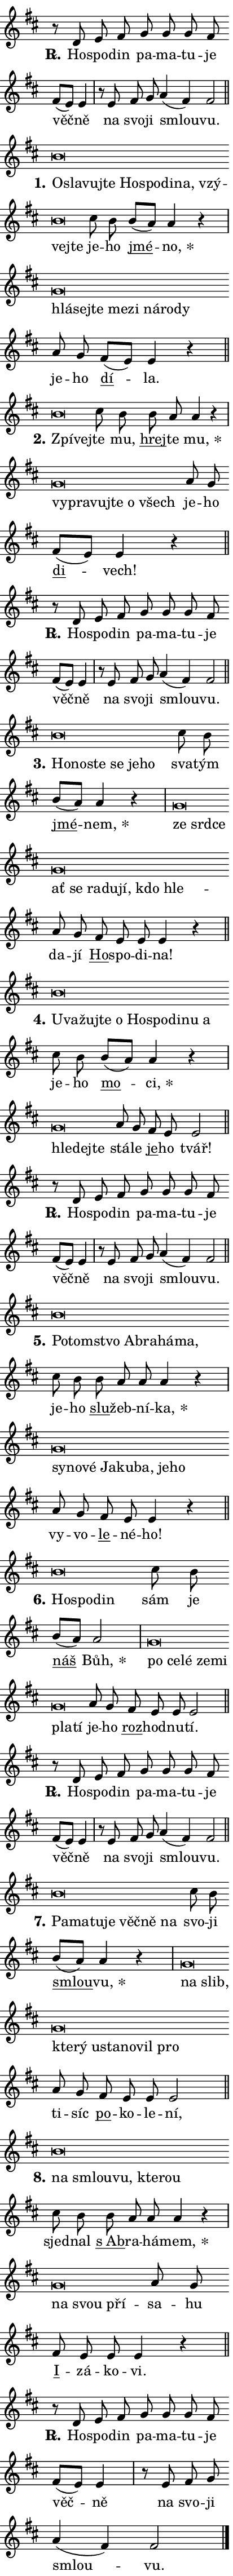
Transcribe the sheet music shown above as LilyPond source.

\version "2.24.0"
\header { tagline = "" }
\paper {
  indent = 0\cm
  top-margin = 0\cm
  right-margin = 0.13\cm % to fit lyric hyphens
  bottom-margin = 0\cm
  left-margin = 0\cm
  paper-width = 7\cm
  page-breaking = #ly:one-page-breaking
  system-system-spacing.basic-distance = #11
  score-system-spacing.basic-distance = #11
  ragged-last = ##f
}


%% Author: Thomas Morley
%% https://lists.gnu.org/archive/html/lilypond-user/2020-05/msg00002.html
#(define (line-position grob)
"Returns position of @var[grob} in current system:
   @code{'start}, if at first time-step
   @code{'end}, if at last time-step
   @code{'middle} otherwise
"
  (let* ((col (ly:item-get-column grob))
         (ln (ly:grob-object col 'left-neighbor))
         (rn (ly:grob-object col 'right-neighbor))
         (col-to-check-left (if (ly:grob? ln) ln col))
         (col-to-check-right (if (ly:grob? rn) rn col))
         (break-dir-left
           (and
             (ly:grob-property col-to-check-left 'non-musical #f)
             (ly:item-break-dir col-to-check-left)))
         (break-dir-right
           (and
             (ly:grob-property col-to-check-right 'non-musical #f)
             (ly:item-break-dir col-to-check-right))))
        (cond ((eqv? 1 break-dir-left) 'start)
              ((eqv? -1 break-dir-right) 'end)
              (else 'middle))))

#(define (tranparent-at-line-position vctor)
  (lambda (grob)
  "Relying on @code{line-position} select the relevant enry from @var{vctor}.
Used to determine transparency,"
    (case (line-position grob)
      ((end) (not (vector-ref vctor 0)))
      ((middle) (not (vector-ref vctor 1)))
      ((start) (not (vector-ref vctor 2))))))

noteHeadBreakVisibility =
#(define-music-function (break-visibility)(vector?)
"Makes @code{NoteHead}s transparent relying on @var{break-visibility}"
#{
  \override NoteHead.transparent =
    #(tranparent-at-line-position break-visibility)
#})

#(define delete-ledgers-for-transparent-note-heads
  (lambda (grob)
    "Reads whether a @code{NoteHead} is transparent.
If so this @code{NoteHead} is removed from @code{'note-heads} from
@var{grob}, which is supposed to be @code{LedgerLineSpanner}.
As a result ledgers are not printed for this @code{NoteHead}"
    (let* ((nhds-array (ly:grob-object grob 'note-heads))
           (nhds-list
             (if (ly:grob-array? nhds-array)
                 (ly:grob-array->list nhds-array)
                 '()))
           ;; Relies on the transparent-property being done before
           ;; Staff.LedgerLineSpanner.after-line-breaking is executed.
           ;; This is fragile ...
           (to-keep
             (remove
               (lambda (nhd)
                 (ly:grob-property nhd 'transparent #f))
               nhds-list)))
      ;; TODO find a better method to iterate over grob-arrays, similiar
      ;; to filter/remove etc for lists
      ;; For now rebuilt from scratch
      (set! (ly:grob-object grob 'note-heads)  '())
      (for-each
        (lambda (nhd)
          (ly:pointer-group-interface::add-grob grob 'note-heads nhd))
        to-keep))))

squashNotes = {
  \override NoteHead.X-extent = #'(-0.2 . 0.2)
  \override NoteHead.Y-extent = #'(-0.75 . 0)
  \override NoteHead.stencil =
    #(lambda (grob)
       (let ((pos (ly:grob-property grob 'staff-position)))
         (begin
           (if (< pos -7) (display "ERROR: Lower brevis then expected\n") (display ""))
           (if (<= pos -6) ly:text-interface::print ly:note-head::print))))
}
unSquashNotes = {
  \revert NoteHead.X-extent
  \revert NoteHead.Y-extent
  \revert NoteHead.stencil
}

hideNotes = \noteHeadBreakVisibility #begin-of-line-visible
unHideNotes = \noteHeadBreakVisibility #all-visible

% work-around for resetting accidentals
% https://lilypond.org/doc/v2.23/Documentation/notation/displaying-rhythms#unmetered-music
cadenzaMeasure = {
  \cadenzaOff
  \partial 1024 s1024
  \cadenzaOn
}

#(define-markup-command (accent layout props text) (markup?)
  "Underline accented syllable"
  (interpret-markup layout props
    #{\markup \override #'(offset . 4.3) \underline { #text }#}))

responsum = \markup \concat {
  "R" \hspace #-1.05 \path #0.1 #'((moveto 0 0.07) (lineto 0.9 0.8)) \hspace #0.05 "."
}

spaceSize = #0.6828661417322834 % exact space size for TeX Gyre Schola

\layout {
  \context {
    \Staff
    \remove "Time_signature_engraver"
    \override LedgerLineSpanner.after-line-breaking = #delete-ledgers-for-transparent-note-heads
  }
  \context {
    \Lyrics {
      \override LyricSpace.minimum-distance = \spaceSize
      \override LyricText.font-name = #"TeX Gyre Schola"
      \override LyricText.font-size = 1
      \override StanzaNumber.font-name = #"TeX Gyre Schola Bold"
      \override StanzaNumber.font-size = 1
    }
  }
  \context {
    \Score 
    \override NoteHead.text =
      #(lambda (grob) 
        (let ((pos (ly:grob-property grob 'staff-position)))
          #{\markup {
            \combine
              \halign #-0.55 \raise #(if (= pos -6) 0 0.5) \override #'(thickness . 2) \draw-line #'(3.2 . 0)
              \musicglyph "noteheads.sM1"
          }#}))
  }
}

% magnetic-lyrics.ily
%
%   written by
%     Jean Abou Samra <jean@abou-samra.fr>
%     Werner Lemberg <wl@gnu.org>
%
%   adapted by
%     Jiri Hon <jiri.hon@gmail.com>
%
% Version 2022-Apr-15

% https://www.mail-archive.com/lilypond-user@gnu.org/msg149350.html

#(define (Left_hyphen_pointer_engraver context)
   "Collect syllable-hyphen-syllable occurrences in lyrics and store
them in properties.  This engraver only looks to the left.  For
example, if the lyrics input is @code{foo -- bar}, it does the
following.

@itemize @bullet
@item
Set the @code{text} property of the @code{LyricHyphen} grob between
@q{foo} and @q{bar} to @code{foo}.

@item
Set the @code{left-hyphen} property of the @code{LyricText} grob with
text @q{foo} to the @code{LyricHyphen} grob between @q{foo} and
@q{bar}.
@end itemize

Use this auxiliary engraver in combination with the
@code{lyric-@/text::@/apply-@/magnetic-@/offset!} hook."
   (let ((hyphen #f)
         (text #f))
     (make-engraver
      (acknowledgers
       ((lyric-syllable-interface engraver grob source-engraver)
        (set! text grob)))
      (end-acknowledgers
       ((lyric-hyphen-interface engraver grob source-engraver)
        ;(when (not (grob::has-interface grob 'lyric-space-interface))
          (set! hyphen grob)));)
      ((stop-translation-timestep engraver)
       (when (and text hyphen)
         (ly:grob-set-object! text 'left-hyphen hyphen))
       (set! text #f)
       (set! hyphen #f)))))

#(define (lyric-text::apply-magnetic-offset! grob)
   "If the space between two syllables is less than the value in
property @code{LyricText@/.details@/.squash-threshold}, move the right
syllable to the left so that it gets concatenated with the left
syllable.

Use this function as a hook for
@code{LyricText@/.after-@/line-@/breaking} if the
@code{Left_@/hyphen_@/pointer_@/engraver} is active."
   (let ((hyphen (ly:grob-object grob 'left-hyphen #f)))
     (when hyphen
       (let ((left-text (ly:spanner-bound hyphen LEFT)))
         (when (grob::has-interface left-text 'lyric-syllable-interface)
           (let* ((common (ly:grob-common-refpoint grob left-text X))
                  (this-x-ext (ly:grob-extent grob common X))
                  (left-x-ext
                   (begin
                     ;; Trigger magnetism for left-text.
                     (ly:grob-property left-text 'after-line-breaking)
                     (ly:grob-extent left-text common X)))
                  ;; `delta` is the gap width between two syllables.
                  (delta (- (interval-start this-x-ext)
                            (interval-end left-x-ext)))
                  (details (ly:grob-property grob 'details))
                  (threshold (assoc-get 'squash-threshold details 0.2)))
             (when (< delta threshold)
               (let* (;; We have to manipulate the input text so that
                      ;; ligatures crossing syllable boundaries are not
                      ;; disabled.  For languages based on the Latin
                      ;; script this is essentially a beautification.
                      ;; However, for non-Western scripts it can be a
                      ;; necessity.
                      (lt (ly:grob-property left-text 'text))
                      (rt (ly:grob-property grob 'text))
                      (is-space (grob::has-interface hyphen 'lyric-space-interface))
                      (space (if is-space " " ""))
                      (extra-delta (if is-space spaceSize 0))
                      ;; Append new syllable.
                      (ltrt-space (if (and (string? lt) (string? rt))
                                (string-append lt space rt)
                                (make-concat-markup (list lt space rt))))
                      ;; Right-align `ltrt` to the right side.
                      (ltrt-space-markup (grob-interpret-markup
                               grob
                               (make-translate-markup
                                (cons (interval-length this-x-ext) 0)
                                (make-right-align-markup ltrt-space)))))
                 (begin
                   ;; Don't print `left-text`.
                   (ly:grob-set-property! left-text 'stencil #f)
                   ;; Set text and stencil (which holds all collected
                   ;; syllables so far) and shift it to the left.
                   (ly:grob-set-property! grob 'text ltrt-space)
                   (ly:grob-set-property! grob 'stencil ltrt-space-markup)
                   (ly:grob-translate-axis! grob (- (- delta extra-delta)) X))))))))))


#(define (lyric-hyphen::displace-bounds-first grob)
   ;; Make very sure this callback isn't triggered too early.
   (let ((left (ly:spanner-bound grob LEFT))
         (right (ly:spanner-bound grob RIGHT)))
     (ly:grob-property left 'after-line-breaking)
     (ly:grob-property right 'after-line-breaking)
     (ly:lyric-hyphen::print grob)))

squashThreshold = #0.4

\layout {
  \context {
    \Lyrics
    \consists #Left_hyphen_pointer_engraver
    \override LyricText.after-line-breaking =
      #lyric-text::apply-magnetic-offset!
    \override LyricHyphen.stencil = #lyric-hyphen::displace-bounds-first
    \override LyricText.details.squash-threshold = \squashThreshold
    \override LyricHyphen.minimum-distance = 0
    \override LyricHyphen.minimum-length = \squashThreshold
  }
}

squashText = \override LyricText.details.squash-threshold = 9999
unSquashText = \override LyricText.details.squash-threshold = \squashThreshold

leftText = \override LyricText.self-alignment-X = #LEFT
unLeftText = \revert LyricText.self-alignment-X

starOffset = #(lambda (grob) 
                (let ((x_offset (ly:self-alignment-interface::aligned-on-x-parent grob)))
                  (if (= x_offset 0) 0 (+ x_offset 1.2))))

star = #(define-music-function (syllable)(string?)
"Append star separator at the end of a syllable"
#{
  \once \override LyricText.X-offset = #starOffset
  \lyricmode { \markup {
    #syllable
    \override #'((font-name . "TeX Gyre Schola Bold")) \hspace #0.2 \lower #0.65 \larger "*"
  } }
#})

starAccent = #(define-music-function (syllable)(string?)
"Append star separator at the end of a syllable and make accent"
#{
  \once \override LyricText.X-offset = #starOffset
  \lyricmode { \markup {
    \accent #syllable
    \override #'((font-name . "TeX Gyre Schola Bold")) \hspace #0.2 \lower #0.65 \larger "*"
  } }
#})

breath = #(define-music-function (syllable)(string?)
"Append breathing indicator at the end of a syllable"
#{
  \lyricmode { \markup { #syllable "+" } }
#})

optionalBreath = #(define-music-function (syllable)(string?)
"Append optional breathing indicator at the end of a syllable"
#{
  \lyricmode { \markup { #syllable "(+)" } }
#})


\score {
    <<
        \new Voice = "melody" { \cadenzaOn \key d \major \relative { r8 d' e fis g g g fis \bar "" fis[( e)] e4 \cadenzaMeasure \bar "|" r8 e fis g \bar "" a4( fis) fis2 \cadenzaMeasure \bar "||" \break } }
        \new Lyrics \lyricsto "melody" { \lyricmode { \set stanza = \responsum
Ho -- spo -- din pa -- ma -- tu -- je věč -- ně na svo -- ji smlou -- vu. } }
    >>
    \layout {}
}

\score {
    <<
        \new Voice = "melody" { \cadenzaOn \key d \major \relative { \squashNotes b'\breve*1/16 \hideNotes \breve*1/16 \bar "" \breve*1/16 \bar "" \breve*1/16 \bar "" \breve*1/16 \bar "" \breve*1/16 \bar "" \breve*1/16 \bar "" \breve*1/16 \bar "" \breve*1/16 \bar "" \breve*1/16 \breve*1/16 \bar "" \unHideNotes \unSquashNotes cis8 b \bar "" b[( a)] a4 r \cadenzaMeasure \bar "|" \squashNotes g\breve*1/16 \hideNotes \breve*1/16 \bar "" \breve*1/16 \bar "" \breve*1/16 \bar "" \breve*1/16 \bar "" \breve*1/16 \bar "" \breve*1/16 \breve*1/16 \bar "" \unHideNotes \unSquashNotes a8 g \bar "" fis[( e)] e4 r \cadenzaMeasure \bar "||" \break } }
        \new Lyrics \lyricsto "melody" { \lyricmode { \set stanza = "1."
\leftText O -- \squashText sla -- vuj -- te Ho -- spo -- di -- na, vzý -- vej -- te \unLeftText \unSquashText je -- ho \markup \accent jmé -- \star no, \leftText hlá -- \squashText sej -- te me -- zi ná -- ro -- dy \unLeftText \unSquashText je -- ho \markup \accent dí -- la. } }
    >>
    \layout {}
}

\score {
    <<
        \new Voice = "melody" { \cadenzaOn \key d \major \relative { \squashNotes b'\breve*1/16 \hideNotes \breve*1/16 \bar "" \unHideNotes \unSquashNotes cis8 b \bar "" b a a4 r \cadenzaMeasure \bar "|" \squashNotes g\breve*1/16 \hideNotes \breve*1/16 \bar "" \breve*1/16 \bar "" \breve*1/16 \bar "" \breve*1/16 \breve*1/16 \bar "" \unHideNotes \unSquashNotes a8 g \bar "" fis[( e)] e4 r \cadenzaMeasure \bar "||" \break } }
        \new Lyrics \lyricsto "melody" { \lyricmode { \set stanza = "2."
\leftText Zpí -- \squashText vej -- \unLeftText \unSquashText te mu, \markup \accent hrej -- te \star mu, \leftText vy -- \squashText pra -- vuj -- te o všech \unLeftText \unSquashText je -- ho \markup \accent di -- vech! } }
    >>
    \layout {}
}

\score {
    <<
        \new Voice = "melody" { \cadenzaOn \key d \major \relative { r8 d' e fis g g g fis \bar "" fis[( e)] e4 \cadenzaMeasure \bar "|" r8 e fis g \bar "" a4( fis) fis2 \cadenzaMeasure \bar "||" \break } }
        \new Lyrics \lyricsto "melody" { \lyricmode { \set stanza = \responsum
Ho -- spo -- din pa -- ma -- tu -- je věč -- ně na svo -- ji smlou -- vu. } }
    >>
    \layout {}
}

\score {
    <<
        \new Voice = "melody" { \cadenzaOn \key d \major \relative { \squashNotes b'\breve*1/16 \hideNotes \breve*1/16 \bar "" \breve*1/16 \bar "" \breve*1/16 \bar "" \breve*1/16 \breve*1/16 \bar "" \unHideNotes \unSquashNotes cis8 b \bar "" b[( a)] a4 r \cadenzaMeasure \bar "|" \squashNotes g\breve*1/16 \hideNotes \breve*1/16 \bar "" \breve*1/16 \bar "" \breve*1/16 \bar "" \breve*1/16 \bar "" \breve*1/16 \bar "" \breve*1/16 \bar "" \breve*1/16 \bar "" \breve*1/16 \breve*1/16 \bar "" \unHideNotes \unSquashNotes a8 g \bar "" fis e e e4 r \cadenzaMeasure \bar "||" \break } }
        \new Lyrics \lyricsto "melody" { \lyricmode { \set stanza = "3."
\leftText Ho -- \squashText no -- ste se je -- ho \unLeftText \unSquashText sva -- tým \markup \accent jmé -- \star nem, \leftText ze \squashText srd -- ce ať se ra -- du -- jí, kdo hle -- \unLeftText \unSquashText da -- jí \markup \accent Ho -- spo -- di -- na! } }
    >>
    \layout {}
}

\score {
    <<
        \new Voice = "melody" { \cadenzaOn \key d \major \relative { \squashNotes b'\breve*1/16 \hideNotes \breve*1/16 \bar "" \breve*1/16 \bar "" \breve*1/16 \bar "" \breve*1/16 \bar "" \breve*1/16 \bar "" \breve*1/16 \bar "" \breve*1/16 \bar "" \breve*1/16 \breve*1/16 \bar "" \unHideNotes \unSquashNotes cis8 b \bar "" b[( a)] a4 r \cadenzaMeasure \bar "|" \squashNotes g\breve*1/16 \hideNotes \breve*1/16 \breve*1/16 \bar "" \unHideNotes \unSquashNotes a8 g \bar "" fis e e2 \cadenzaMeasure \bar "||" \break } }
        \new Lyrics \lyricsto "melody" { \lyricmode { \set stanza = "4."
\leftText U -- \squashText va -- žuj -- te o Ho -- spo -- di -- nu a \unLeftText \unSquashText je -- ho \markup \accent mo -- \star ci, \leftText hle -- \squashText dej -- te \unLeftText \unSquashText stá -- le \markup \accent je -- ho tvář! } }
    >>
    \layout {}
}

\score {
    <<
        \new Voice = "melody" { \cadenzaOn \key d \major \relative { r8 d' e fis g g g fis \bar "" fis[( e)] e4 \cadenzaMeasure \bar "|" r8 e fis g \bar "" a4( fis) fis2 \cadenzaMeasure \bar "||" \break } }
        \new Lyrics \lyricsto "melody" { \lyricmode { \set stanza = \responsum
Ho -- spo -- din pa -- ma -- tu -- je věč -- ně na svo -- ji smlou -- vu. } }
    >>
    \layout {}
}

\score {
    <<
        \new Voice = "melody" { \cadenzaOn \key d \major \relative { \squashNotes b'\breve*1/16 \hideNotes \breve*1/16 \bar "" \breve*1/16 \bar "" \breve*1/16 \bar "" \breve*1/16 \bar "" \breve*1/16 \breve*1/16 \bar "" \unHideNotes \unSquashNotes cis8 b \bar "" b a a a4 r \cadenzaMeasure \bar "|" \squashNotes g\breve*1/16 \hideNotes \breve*1/16 \bar "" \breve*1/16 \bar "" \breve*1/16 \bar "" \breve*1/16 \bar "" \breve*1/16 \bar "" \breve*1/16 \breve*1/16 \bar "" \unHideNotes \unSquashNotes a8 g \bar "" fis e e4 r \cadenzaMeasure \bar "||" \break } }
        \new Lyrics \lyricsto "melody" { \lyricmode { \set stanza = "5."
\leftText Po -- \squashText tom -- stvo Ab -- ra -- há -- ma, \unLeftText \unSquashText je -- ho \markup \accent slu -- žeb -- ní -- \star ka, \leftText sy -- \squashText no -- vé Ja -- ku -- ba, je -- ho \unLeftText \unSquashText vy -- vo -- \markup \accent le -- né -- ho! } }
    >>
    \layout {}
}

\score {
    <<
        \new Voice = "melody" { \cadenzaOn \key d \major \relative { \squashNotes b'\breve*1/16 \hideNotes \breve*1/16 \breve*1/16 \bar "" \unHideNotes \unSquashNotes cis8 b \bar "" b[( a)] a2 \cadenzaMeasure \bar "|" \squashNotes g\breve*1/16 \hideNotes \breve*1/16 \bar "" \breve*1/16 \bar "" \breve*1/16 \bar "" \breve*1/16 \bar "" \breve*1/16 \breve*1/16 \bar "" \unHideNotes \unSquashNotes a8 g \bar "" fis e e e2 \cadenzaMeasure \bar "||" \break } }
        \new Lyrics \lyricsto "melody" { \lyricmode { \set stanza = "6."
\leftText Ho -- \squashText spo -- din \unLeftText \unSquashText sám je \markup \accent náš \star Bůh, \leftText po \squashText ce -- lé ze -- mi pla -- tí \unLeftText \unSquashText je -- ho \markup \accent roz -- hod -- nu -- tí. } }
    >>
    \layout {}
}

\score {
    <<
        \new Voice = "melody" { \cadenzaOn \key d \major \relative { r8 d' e fis g g g fis \bar "" fis[( e)] e4 \cadenzaMeasure \bar "|" r8 e fis g \bar "" a4( fis) fis2 \cadenzaMeasure \bar "||" \break } }
        \new Lyrics \lyricsto "melody" { \lyricmode { \set stanza = \responsum
Ho -- spo -- din pa -- ma -- tu -- je věč -- ně na svo -- ji smlou -- vu. } }
    >>
    \layout {}
}

\score {
    <<
        \new Voice = "melody" { \cadenzaOn \key d \major \relative { \squashNotes b'\breve*1/16 \hideNotes \breve*1/16 \bar "" \breve*1/16 \bar "" \breve*1/16 \bar "" \breve*1/16 \bar "" \breve*1/16 \breve*1/16 \bar "" \unHideNotes \unSquashNotes cis8 b \bar "" b[( a)] a4 r \cadenzaMeasure \bar "|" \squashNotes g\breve*1/16 \hideNotes \breve*1/16 \bar "" \breve*1/16 \bar "" \breve*1/16 \bar "" \breve*1/16 \bar "" \breve*1/16 \bar "" \breve*1/16 \bar "" \breve*1/16 \breve*1/16 \bar "" \unHideNotes \unSquashNotes a8 g \bar "" fis e e e2 \cadenzaMeasure \bar "||" \break } }
        \new Lyrics \lyricsto "melody" { \lyricmode { \set stanza = "7."
\leftText Pa -- \squashText ma -- tu -- je věč -- ně na \unLeftText \unSquashText svo -- ji \markup \accent smlou -- \star vu, \leftText na \squashText slib, kte -- rý u -- sta -- no -- vil pro \unLeftText \unSquashText ti -- síc \markup \accent po -- ko -- le -- ní, } }
    >>
    \layout {}
}

\score {
    <<
        \new Voice = "melody" { \cadenzaOn \key d \major \relative { \squashNotes b'\breve*1/16 \hideNotes \breve*1/16 \bar "" \breve*1/16 \bar "" \breve*1/16 \breve*1/16 \bar "" \unHideNotes \unSquashNotes cis8 b \bar "" b a a a4 r \cadenzaMeasure \bar "|" \squashNotes g\breve*1/16 \hideNotes \breve*1/16 \breve*1/16 \bar "" \unHideNotes \unSquashNotes a8 g \bar "" fis e e e4 r \cadenzaMeasure \bar "||" \break } }
        \new Lyrics \lyricsto "melody" { \lyricmode { \set stanza = "8."
\leftText na \squashText smlou -- vu, kte -- rou \unLeftText \unSquashText sjed -- nal \markup \accent "s Ab" -- ra -- há -- \star mem, \leftText na \squashText svou pří -- \unLeftText \unSquashText sa -- hu \markup \accent I -- zá -- ko -- vi. } }
    >>
    \layout {}
}

\score {
    <<
        \new Voice = "melody" { \cadenzaOn \key d \major \relative { r8 d' e fis g g g fis \bar "" fis[( e)] e4 \cadenzaMeasure \bar "|" r8 e fis g \bar "" a4( fis) fis2 \cadenzaMeasure \bar "||" \break } \bar "|." }
        \new Lyrics \lyricsto "melody" { \lyricmode { \set stanza = \responsum
Ho -- spo -- din pa -- ma -- tu -- je věč -- ně na svo -- ji smlou -- vu. } }
    >>
    \layout {}
}
